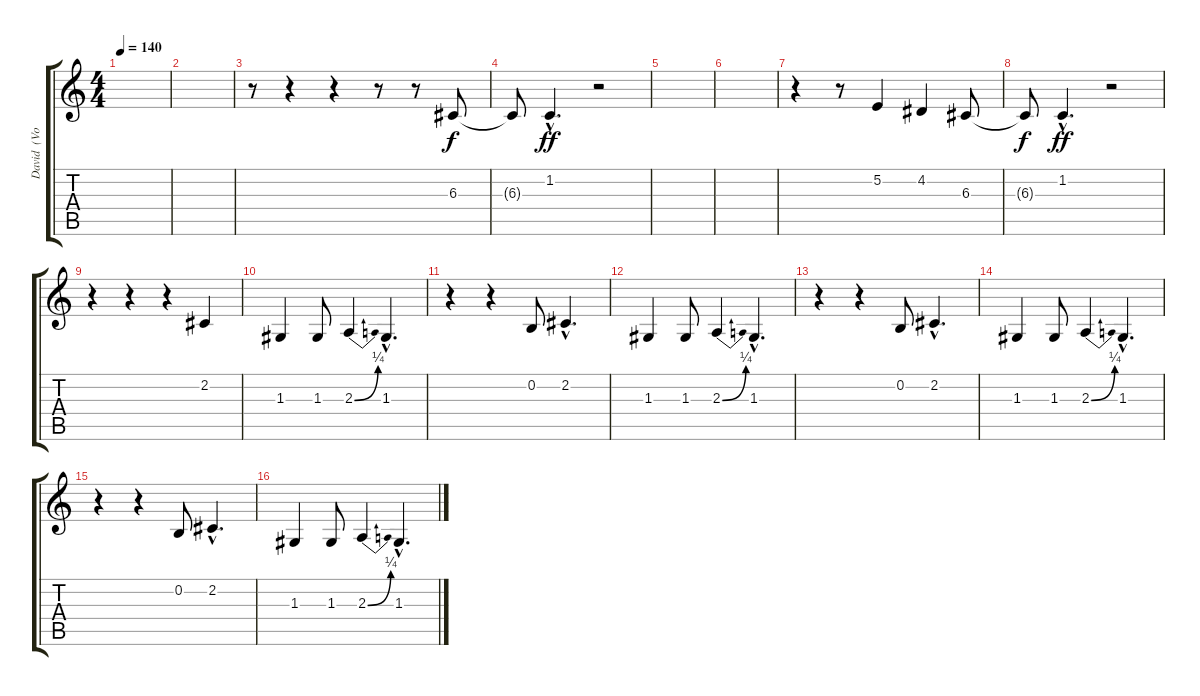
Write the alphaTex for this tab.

\track ("David  (Voix de fond)" "David  (Vo") {instrument ocarina}
\staff {score tabs}
\tuning (E4 B3 G3 D3 A2 E2) {hide}
\ts (4 4)
\tempo 140
\clef g2
\ks c
|
|
r.8 r.4 r.4 r.8 r.8 6.3.8 |
6.3{t}.8{dy f} 1.2{hac}.4{d dy ff} r.2 |
|
|
r.4 r.8 5.2.4 4.2.4 6.3.8 |
6.3{t}.8{dy f} 1.2{hac}.4{d dy ff} r.2 |
r.4 r.4 r.4 2.2.4 |
1.3.4 1.3.8 2.3{be (bend 0 0 60 1)}.4 1.3{hac}.4{d} |
r.4 r.4 0.2.8 2.2{hac}.4{d} |
1.3.4 1.3.8 2.3{be (bend 0 0 60 1)}.4 1.3{hac}.4{d} |
r.4 r.4 0.2.8 2.2{hac}.4{d} |
1.3.4 1.3.8 2.3{be (bend 0 0 60 1)}.4 1.3{hac}.4{d} |
r.4 r.4 0.2.8 2.2{hac}.4{d} |
1.3.4 1.3.8 2.3{be (bend 0 0 60 1)}.4 1.3{hac}.4{d}
